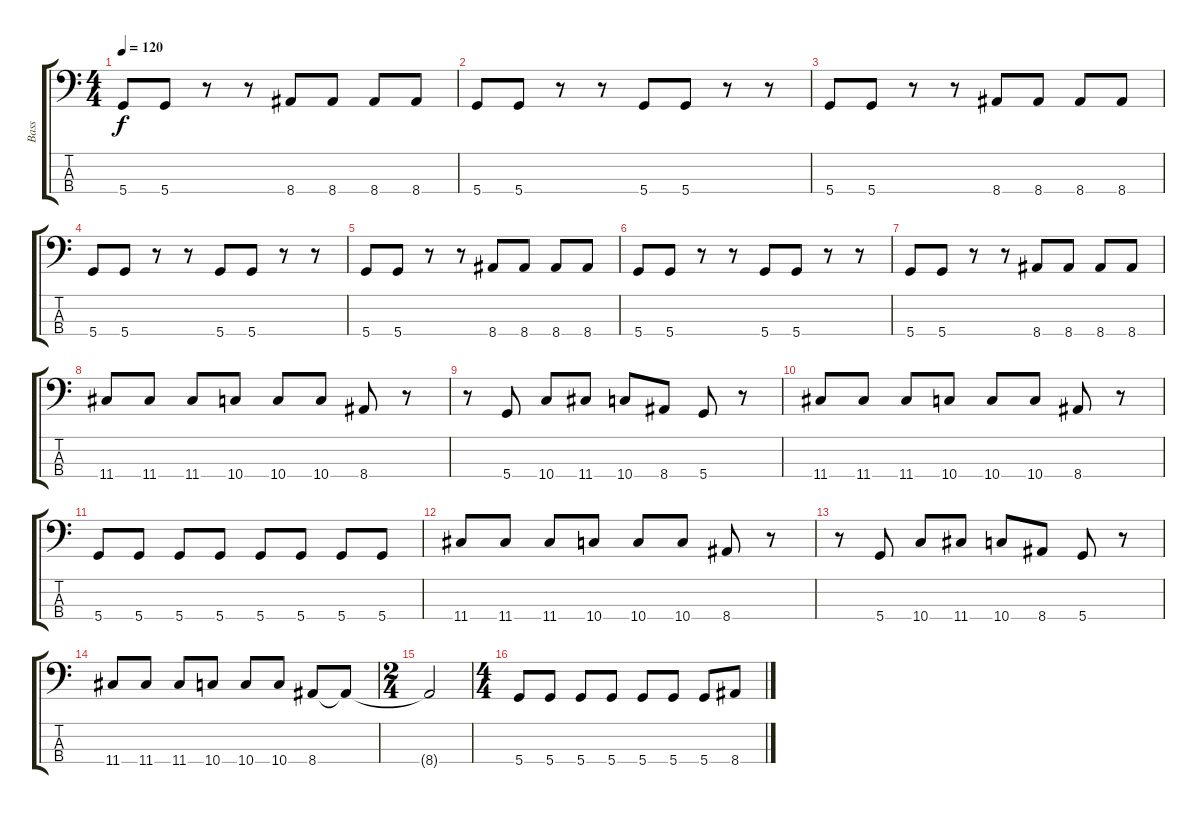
\track ("Bass" "Bass") {instrument electricbassfinger}
\staff {score tabs}
\tuning (G2 D2 A1 D1) {hide}
\ts (4 4)
\tempo 120
\clef f4
\ks c
5.4.8{dy f} 5.4.8 r.8 r.8 8.4.8 8.4.8 8.4.8 8.4.8 |
5.4.8 5.4.8 r.8 r.8 5.4.8 5.4.8 r.8 r.8 |
5.4.8 5.4.8 r.8 r.8 8.4.8 8.4.8 8.4.8 8.4.8 |
5.4.8 5.4.8 r.8 r.8 5.4.8 5.4.8 r.8 r.8 |
5.4.8 5.4.8 r.8 r.8 8.4.8 8.4.8 8.4.8 8.4.8 |
5.4.8 5.4.8 r.8 r.8 5.4.8 5.4.8 r.8 r.8 |
5.4.8 5.4.8 r.8 r.8 8.4.8 8.4.8 8.4.8 8.4.8 |
11.4.8 11.4.8 11.4.8 10.4.8 10.4.8 10.4.8 8.4.8 r.8 |
r.8 5.4.8 10.4.8 11.4.8 10.4.8 8.4.8 5.4.8 r.8 |
11.4.8 11.4.8 11.4.8 10.4.8 10.4.8 10.4.8 8.4.8 r.8 |
5.4.8 5.4.8 5.4.8 5.4.8 5.4.8 5.4.8 5.4.8 5.4.8 |
11.4.8 11.4.8 11.4.8 10.4.8 10.4.8 10.4.8 8.4.8 r.8 |
r.8 5.4.8 10.4.8 11.4.8 10.4.8 8.4.8 5.4.8 r.8 |
11.4.8 11.4.8 11.4.8 10.4.8 10.4.8 10.4.8 8.4.8 8.4{t}.8 |
\ts (2 4)
8.4{t}.2 |
\ts (4 4)
5.4.8 5.4.8 5.4.8 5.4.8 5.4.8 5.4.8 5.4.8 8.4.8
